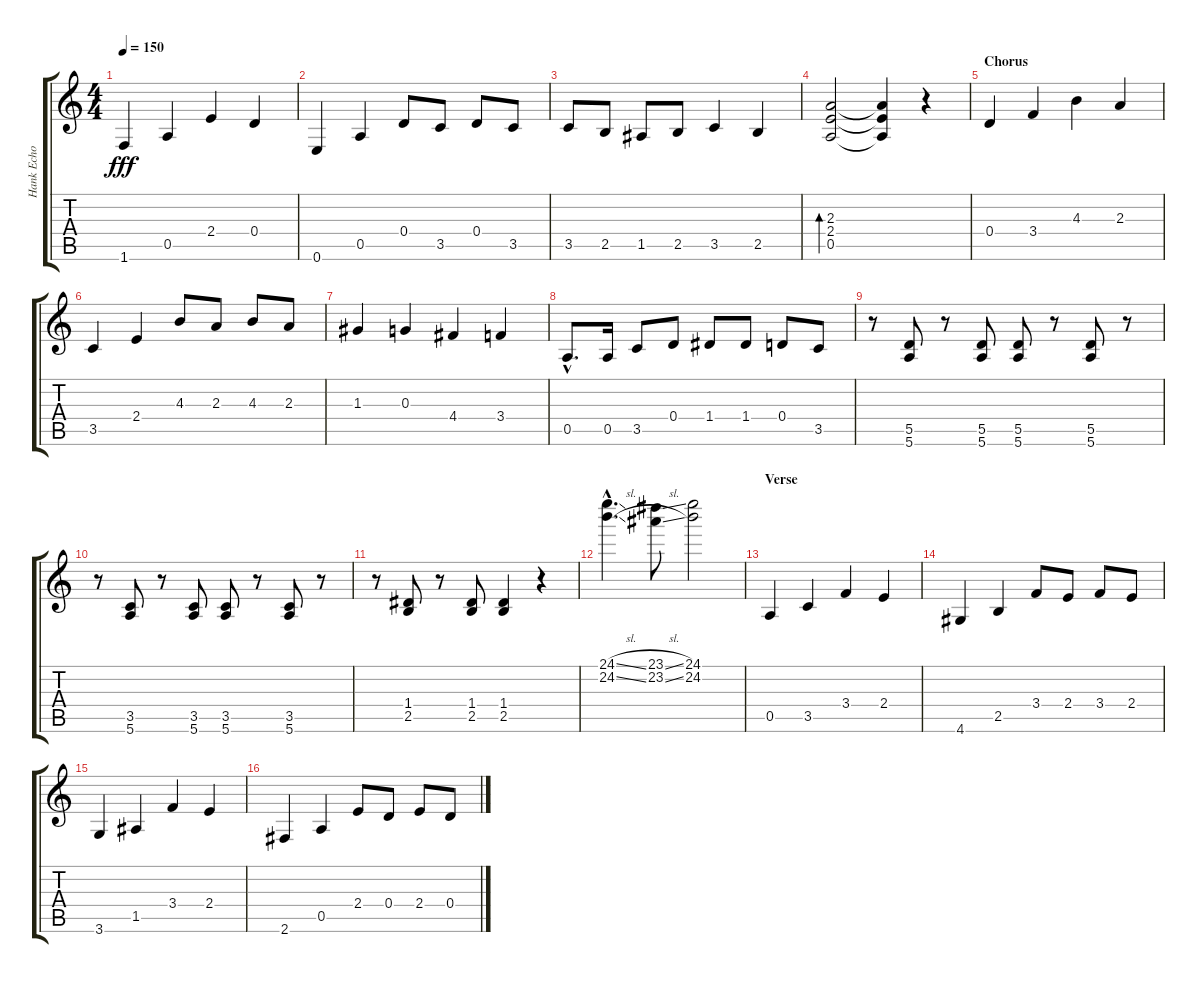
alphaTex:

\track ("Hank Echo" "Hank Echo") {instrument electricguitarjazz}
\staff {score tabs}
\tuning (E4 B3 G3 D3 A2 E2) {hide}
\ts (4 4)
\tempo 150
\clef g2
\ks c
1.6.4{dy fff} 0.5.4 2.4.4 0.4.4 |
0.6.4 0.5.4 0.4.8 3.5.8 0.4.8 3.5.8 |
3.5.8 2.5.8 1.5.8 2.5.8 3.5.4 2.5.4 |
(2.3 2.4 0.5).2{bd 240} (2.3{t} 2.4{t} 0.5{t}).4 r.4 |
\section ("" "Chorus")
0.4.4 3.4.4 4.3.4 2.3.4 |
3.5.4 2.4.4 4.3.8 2.3.8 4.3.8 2.3.8 |
1.3.4 0.3.4 4.4.4 3.4.4 |
0.5{hac}.8{d volume 16 balance 11 instrument electricguitarmuted} 0.5.16 3.5.8 0.4.8 1.4.8 1.4.8 0.4.8 3.5.8 |
r.8 (5.5 5.6).8 r.8 (5.5 5.6).8 (5.5 5.6).8 r.8 (5.5 5.6).8 r.8 |
r.8 (3.5 5.6).8 r.8 (3.5 5.6).8 (3.5 5.6).8 r.8 (3.5 5.6).8 r.8 |
r.8 (1.4 2.5).8 r.8 (1.4 2.5).8 (1.4 2.5).4 r.4 |
(24.1{sl hac} 24.2{sl hac}).4{d volume 16 instrument electricguitarclean} (23.1{sl} 23.2{sl}).8 (24.1 24.2).2 |
\section ("" "Verse")
0.5.4{volume 16 balance 8 instrument electricguitarclean} 3.5.4 3.4.4 2.4.4 |
4.6.4 2.5.4 3.4.8 2.4.8 3.4.8 2.4.8 |
3.6.4 1.5.4 3.4.4 2.4.4 |
2.6.4 0.5.4 2.4.8 0.4.8 2.4.8 0.4.8
